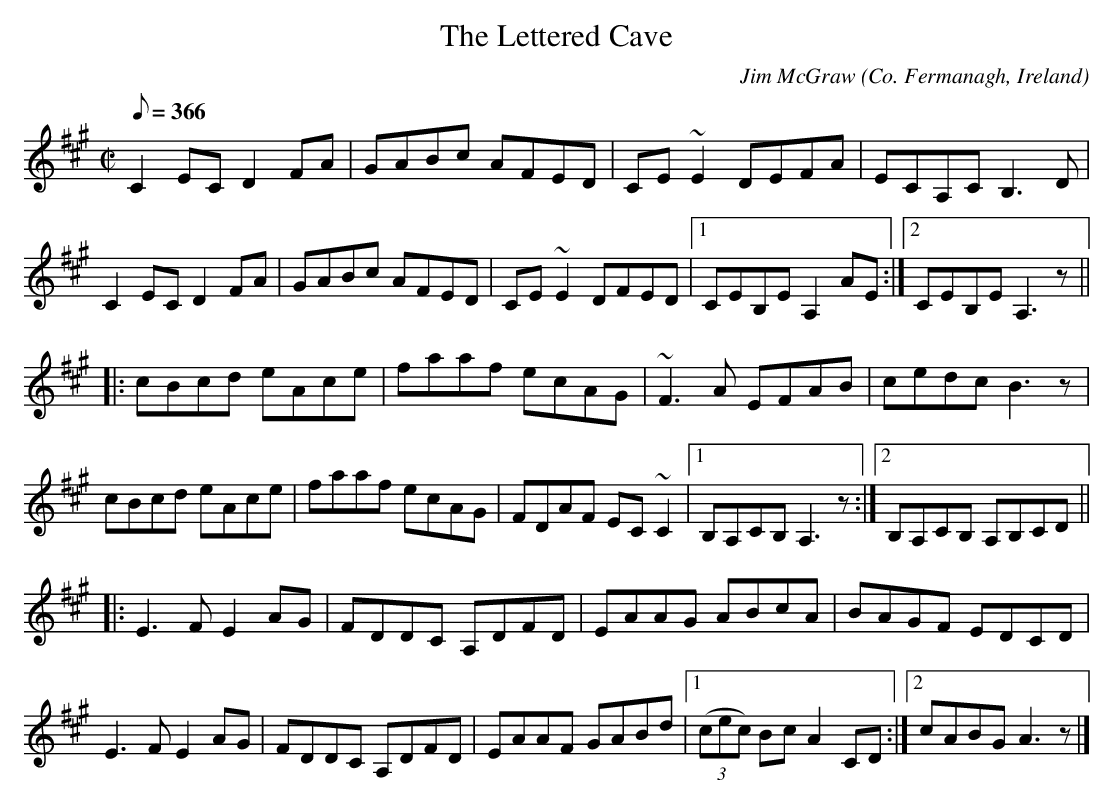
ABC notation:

X:1
T:The Lettered Cave
C:Jim McGraw
O:Co. Fermanagh, Ireland
L:1/8
Q:366
M:C|
K:A
C2 EC D2 FA|GABc AFED|CE ~E2 DEFA|ECA,C B,3 D|
C2 EC D2 FA|GABc AFED|CE ~E2 DFED|[1CEB,E A,2 AE:|[2CEB,E A,3 z||
|:cBcd eAce|faaf ecAG|~F3 A EFAB|cedc B3 z|
cBcd eAce|faaf ecAG|FDAF EC ~C2|[1B,A,CB, A,3 z:|[2B,A,CB, A,B,CD||
|:E3 F E2 AG|FDDC A,DFD|EAAG ABcA|BAGF EDCD|
E3 F E2 AG|FDDC A,DFD|EAAF GABd|[1(3(cec) Bc A2 CD:|[2cABG A3 z|]
